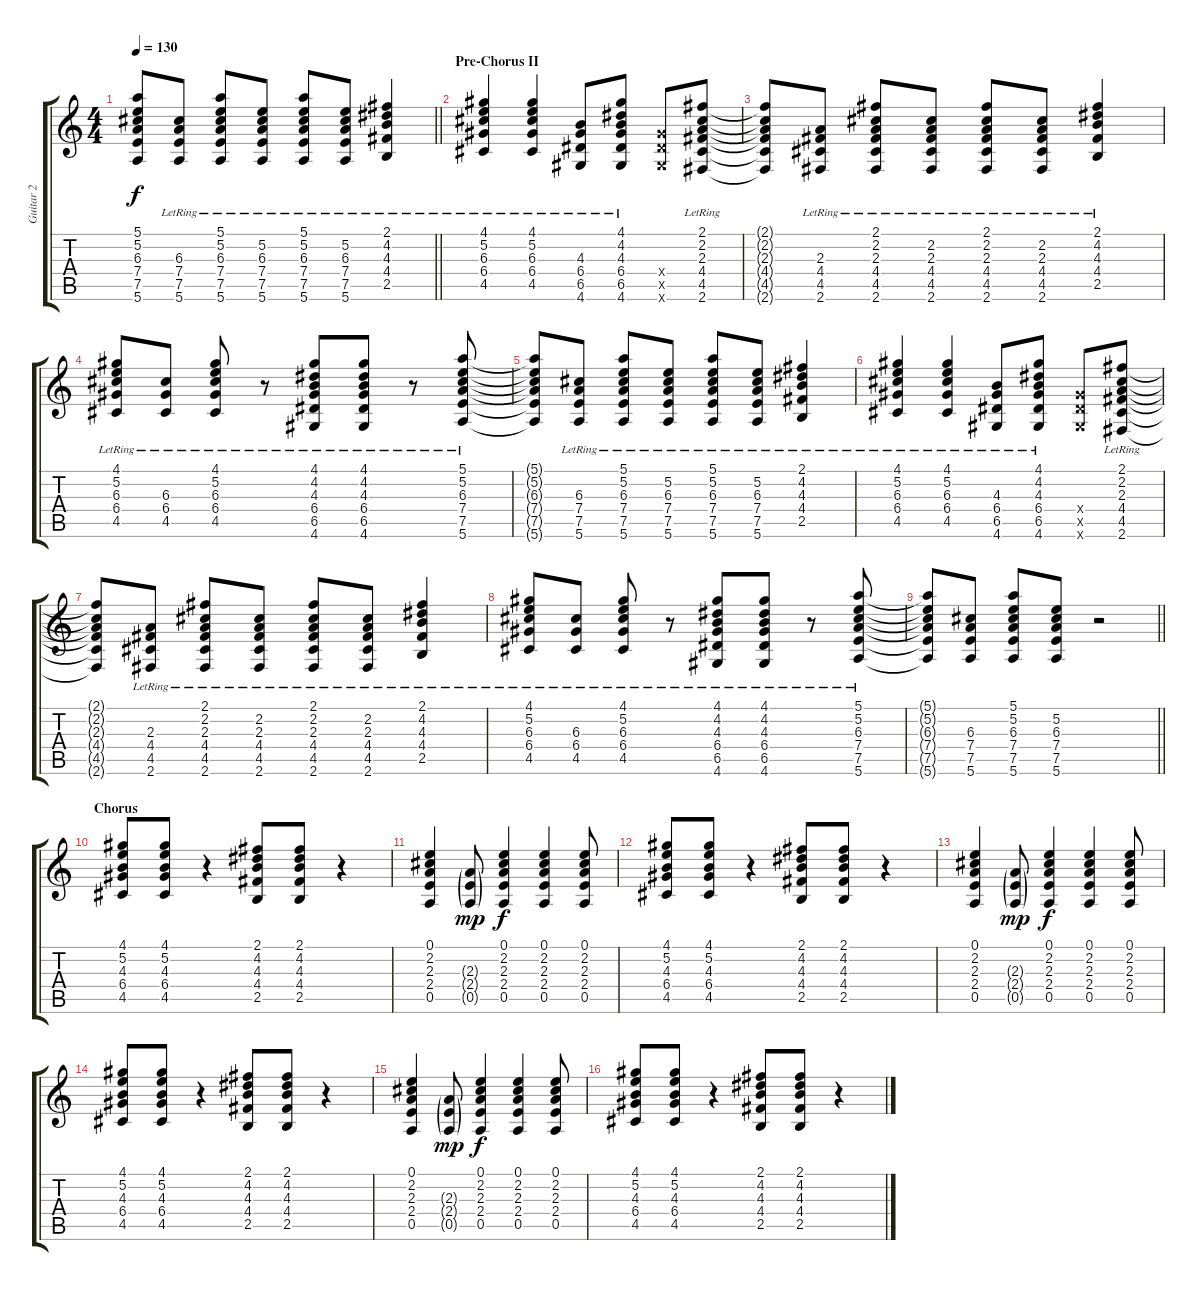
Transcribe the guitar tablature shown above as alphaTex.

\track ("Guitar 2" "Guitar 2") {instrument acousticguitarsteel}
\staff {score tabs}
\tuning (E4 B3 G3 D3 A2 E2) {hide}
\ts (4 4)
\tempo 130
\clef g2
\barLineRight lightlight
\ks c
(5.1{t} 5.2{t} 6.3{t} 7.4{t} 7.5{t} 5.6{t}).8{dy f} (6.3{lr} 7.4{lr} 7.5{lr} 5.6{lr}).8 (5.1{lr} 5.2{lr} 6.3{lr} 7.4{lr} 7.5{lr} 5.6{lr}).8 (5.2{lr} 6.3{lr} 7.4{lr} 7.5{lr} 5.6{lr}).8 (5.1{lr} 5.2{lr} 6.3{lr} 7.4{lr} 7.5{lr} 5.6{lr}).8 (5.2{lr} 6.3{lr} 7.4{lr} 7.5{lr} 5.6{lr}).8 (2.1{lr} 4.2{lr} 4.3{lr} 4.4{lr} 2.5{lr}).4 |
\section ("" "Pre-Chorus II")
(4.1{lr} 5.2{lr} 6.3{lr} 6.4{lr} 4.5{lr}).4 (4.1{lr} 5.2{lr} 6.3{lr} 6.4{lr} 4.5{lr}).4 (4.3{lr} 6.4{lr} 6.5{lr} 4.6{lr}).8 (4.1{lr} 4.2{lr} 4.3{lr} 6.4{lr} 6.5{lr} 4.6{lr}).8 (6.4{x} 6.5{x} 4.6{x}).8 (2.1{lr} 2.2{lr} 2.3{lr} 4.4{lr} 4.5{lr} 2.6{lr}).8 |
(2.1{t} 2.2{t} 2.3{t} 4.4{t} 4.5{t} 2.6{t}).8 (2.3{lr} 4.4{lr} 4.5{lr} 2.6{lr}).8 (2.1{lr} 2.2{lr} 2.3{lr} 4.4{lr} 4.5{lr} 2.6{lr}).8 (2.2{lr} 2.3{lr} 4.4{lr} 4.5{lr} 2.6{lr}).8 (2.1{lr} 2.2{lr} 2.3{lr} 4.4{lr} 4.5{lr} 2.6{lr}).8 (2.2{lr} 2.3{lr} 4.4{lr} 4.5{lr} 2.6{lr}).8 (2.1{lr} 4.2{lr} 4.3{lr} 4.4{lr} 2.5{lr}).4 |
(4.1{lr} 5.2{lr} 6.3{lr} 6.4{lr} 4.5{lr}).8 (6.3{lr} 6.4{lr} 4.5{lr}).8 (4.1{lr} 5.2{lr} 6.3{lr} 6.4{lr} 4.5{lr}).8 r.8 (4.1{lr} 4.2{lr} 4.3{lr} 6.4{lr} 6.5{lr} 4.6{lr}).8 (4.1{lr} 4.2{lr} 4.3{lr} 6.4{lr} 6.5{lr} 4.6{lr}).8 r.8 (5.1{lr} 5.2{lr} 6.3{lr} 7.4{lr} 7.5{lr} 5.6{lr}).8 |
(5.1{t} 5.2{t} 6.3{t} 7.4{t} 7.5{t} 5.6{t}).8 (6.3{lr} 7.4{lr} 7.5{lr} 5.6{lr}).8 (5.1{lr} 5.2{lr} 6.3{lr} 7.4{lr} 7.5{lr} 5.6{lr}).8 (5.2{lr} 6.3{lr} 7.4{lr} 7.5{lr} 5.6{lr}).8 (5.1{lr} 5.2{lr} 6.3{lr} 7.4{lr} 7.5{lr} 5.6{lr}).8 (5.2{lr} 6.3{lr} 7.4{lr} 7.5{lr} 5.6{lr}).8 (2.1{lr} 4.2{lr} 4.3{lr} 4.4{lr} 2.5{lr}).4 |
(4.1{lr} 5.2{lr} 6.3{lr} 6.4{lr} 4.5{lr}).4 (4.1{lr} 5.2{lr} 6.3{lr} 6.4{lr} 4.5{lr}).4 (4.3{lr} 6.4{lr} 6.5{lr} 4.6{lr}).8 (4.1{lr} 4.2{lr} 4.3{lr} 6.4{lr} 6.5{lr} 4.6{lr}).8 (6.4{x} 6.5{x} 4.6{x}).8 (2.1{lr} 2.2{lr} 2.3{lr} 4.4{lr} 4.5{lr} 2.6{lr}).8 |
(2.1{t} 2.2{t} 2.3{t} 4.4{t} 4.5{t} 2.6{t}).8 (2.3{lr} 4.4{lr} 4.5{lr} 2.6{lr}).8 (2.1{lr} 2.2{lr} 2.3{lr} 4.4{lr} 4.5{lr} 2.6{lr}).8 (2.2{lr} 2.3{lr} 4.4{lr} 4.5{lr} 2.6{lr}).8 (2.1{lr} 2.2{lr} 2.3{lr} 4.4{lr} 4.5{lr} 2.6{lr}).8 (2.2{lr} 2.3{lr} 4.4{lr} 4.5{lr} 2.6{lr}).8 (2.1{lr} 4.2{lr} 4.3{lr} 4.4{lr} 2.5{lr}).4 |
(4.1{lr} 5.2{lr} 6.3{lr} 6.4{lr} 4.5{lr}).8 (6.3{lr} 6.4{lr} 4.5{lr}).8 (4.1{lr} 5.2{lr} 6.3{lr} 6.4{lr} 4.5{lr}).8 r.8 (4.1{lr} 4.2{lr} 4.3{lr} 6.4{lr} 6.5{lr} 4.6{lr}).8 (4.1{lr} 4.2{lr} 4.3{lr} 6.4{lr} 6.5{lr} 4.6{lr}).8 r.8 (5.1{lr} 5.2{lr} 6.3{lr} 7.4{lr} 7.5{lr} 5.6{lr}).8 |
\barLineRight lightlight
(5.1{t} 5.2{t} 6.3{t} 7.4{t} 7.5{t} 5.6{t}).8 (6.3 7.4 7.5 5.6).8 (5.1 5.2 6.3 7.4 7.5 5.6).8 (5.2 6.3 7.4 7.5 5.6).8 r.2 |
\section ("" "Chorus")
(4.1 5.2 4.3 6.4 4.5).8 (4.1 5.2 4.3 6.4 4.5).8 r.4 (2.1 4.2 4.3 4.4 2.5).8 (2.1 4.2 4.3 4.4 2.5).8 r.4 |
(0.1 2.2 2.3 2.4 0.5).4 (2.3{g} 2.4{g} 0.5{g}).8{dy mp} (0.1 2.2 2.3 2.4 0.5).4{dy f} (0.1 2.2 2.3 2.4 0.5).4 (0.1 2.2 2.3 2.4 0.5).8 |
(4.1 5.2 4.3 6.4 4.5).8 (4.1 5.2 4.3 6.4 4.5).8 r.4 (2.1 4.2 4.3 4.4 2.5).8 (2.1 4.2 4.3 4.4 2.5).8 r.4 |
(0.1 2.2 2.3 2.4 0.5).4 (2.3{g} 2.4{g} 0.5{g}).8{dy mp} (0.1 2.2 2.3 2.4 0.5).4{dy f} (0.1 2.2 2.3 2.4 0.5).4 (0.1 2.2 2.3 2.4 0.5).8 |
(4.1 5.2 4.3 6.4 4.5).8 (4.1 5.2 4.3 6.4 4.5).8 r.4 (2.1 4.2 4.3 4.4 2.5).8 (2.1 4.2 4.3 4.4 2.5).8 r.4 |
(0.1 2.2 2.3 2.4 0.5).4 (2.3{g} 2.4{g} 0.5{g}).8{dy mp} (0.1 2.2 2.3 2.4 0.5).4{dy f} (0.1 2.2 2.3 2.4 0.5).4 (0.1 2.2 2.3 2.4 0.5).8 |
(4.1 5.2 4.3 6.4 4.5).8 (4.1 5.2 4.3 6.4 4.5).8 r.4 (2.1 4.2 4.3 4.4 2.5).8 (2.1 4.2 4.3 4.4 2.5).8 r.4
